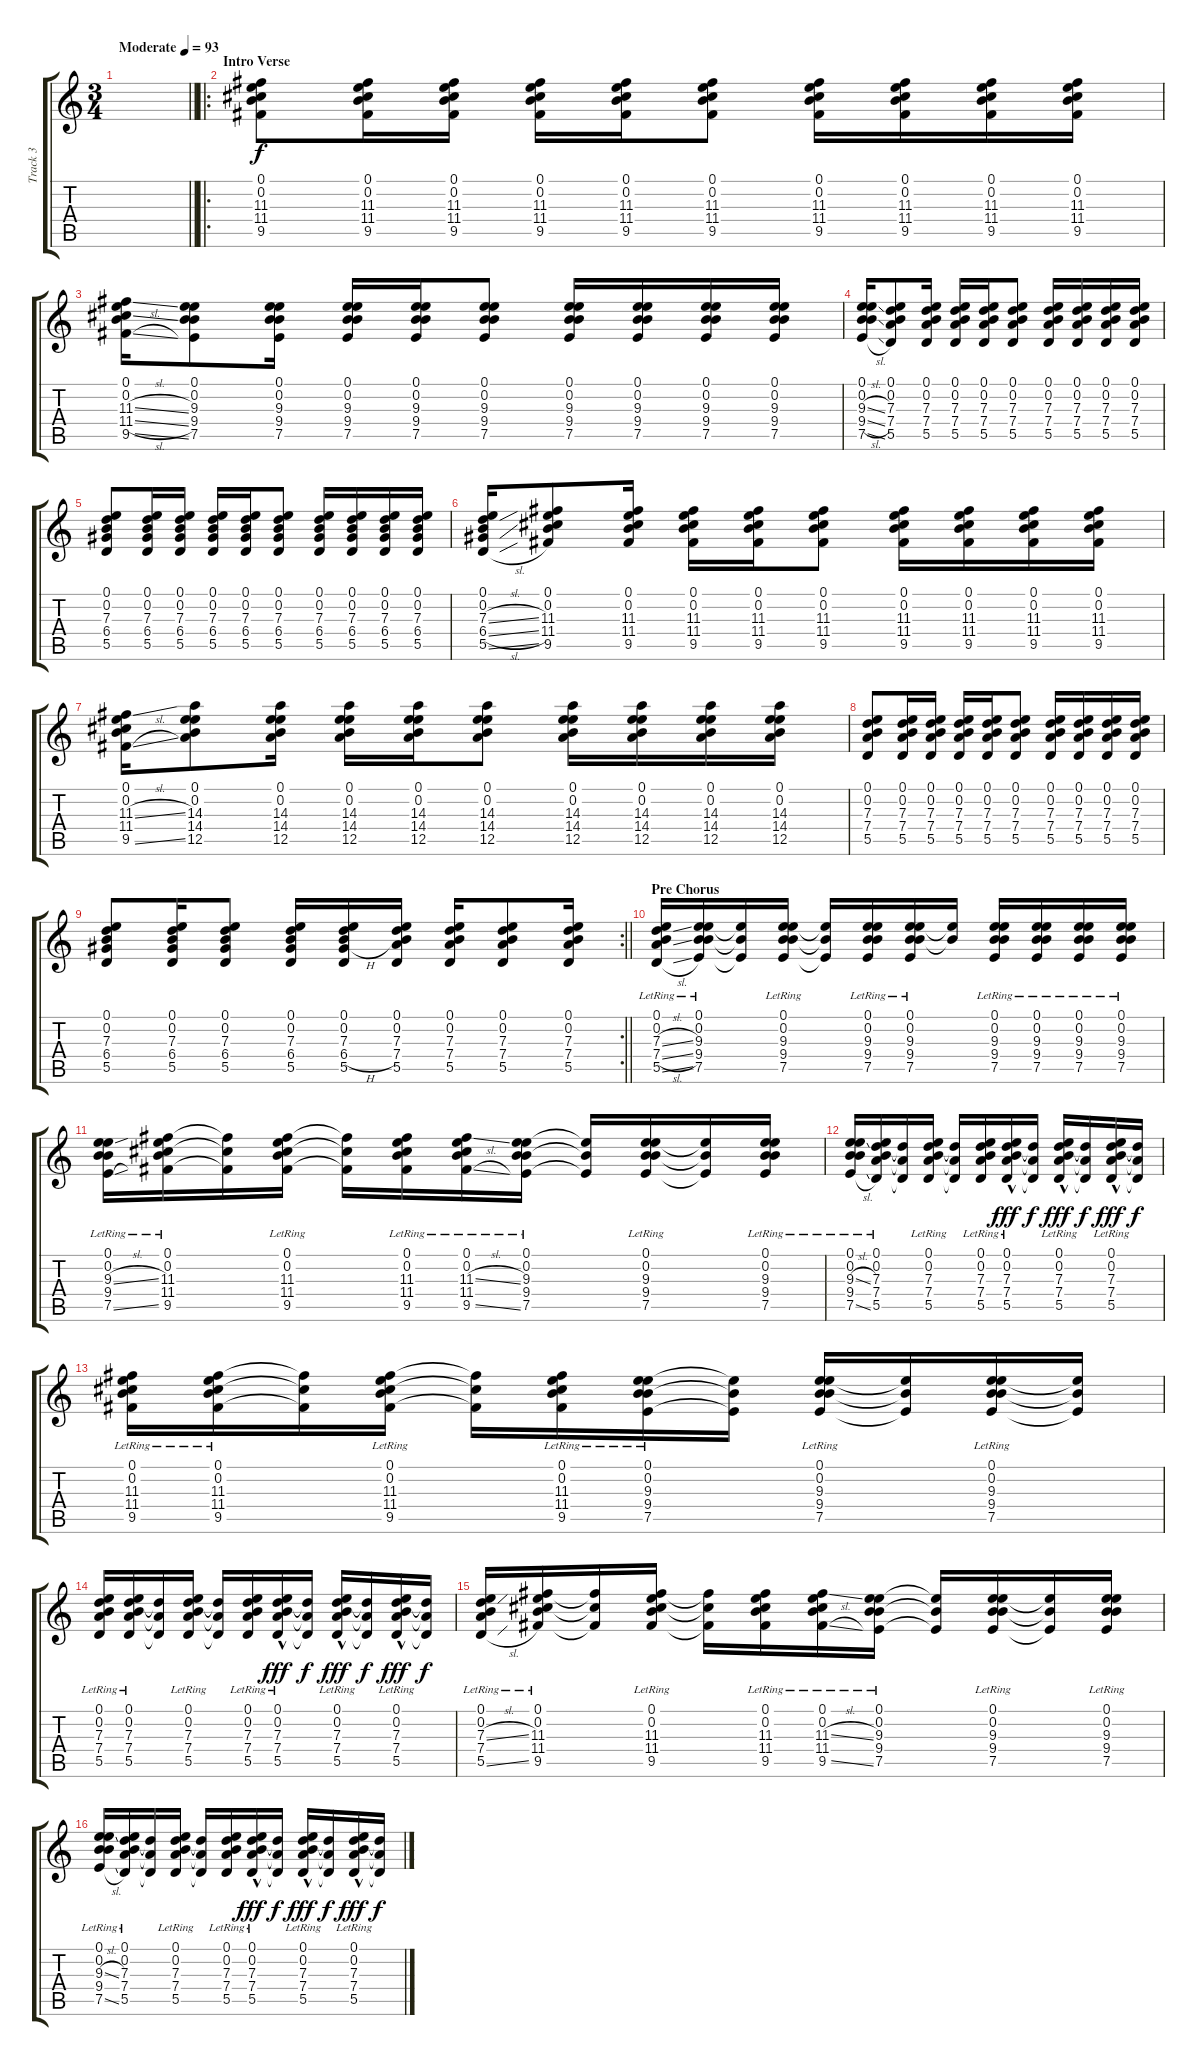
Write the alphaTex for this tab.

\track ("Track 3" "Track 3") {instrument acousticguitarsteel}
\staff {score tabs}
\tuning (E4 B3 G3 D3 A2 D2) {hide}
\ts (3 4)
\tempo (93 "Moderate")
\clef g2
\barLineRight lightlight
\ks c
|
\ro
\section ("" "Intro Verse")
(0.1 0.2 11.3 11.4 9.5).8 (0.1 0.2 11.3 11.4 9.5).16 (0.1 0.2 11.3 11.4 9.5).16 (0.1 0.2 11.3 11.4 9.5).16 (0.1 0.2 11.3 11.4 9.5).16 (0.1 0.2 11.3 11.4 9.5).8 (0.1 0.2 11.3 11.4 9.5).16 (0.1 0.2 11.3 11.4 9.5).16 (0.1 0.2 11.3 11.4 9.5).16 (0.1 0.2 11.3 11.4 9.5).16 |
(0.1 0.2 11.3{sl} 11.4{sl} 9.5{sl}).16 (0.1 0.2 9.3 9.4 7.5).8 (0.1 0.2 9.3 9.4 7.5).16 (0.1 0.2 9.3 9.4 7.5).16 (0.1 0.2 9.3 9.4 7.5).16 (0.1 0.2 9.3 9.4 7.5).8 (0.1 0.2 9.3 9.4 7.5).16 (0.1 0.2 9.3 9.4 7.5).16 (0.1 0.2 9.3 9.4 7.5).16 (0.1 0.2 9.3 9.4 7.5).16 |
(0.1 0.2 9.3{sl} 9.4{sl} 7.5{sl}).16 (0.1 0.2 7.3 7.4 5.5).8 (0.1 0.2 7.3 7.4 5.5).16 (0.1 0.2 7.3 7.4 5.5).16 (0.1 0.2 7.3 7.4 5.5).16 (0.1 0.2 7.3 7.4 5.5).8 (0.1 0.2 7.3 7.4 5.5).16 (0.1 0.2 7.3 7.4 5.5).16 (0.1 0.2 7.3 7.4 5.5).16 (0.1 0.2 7.3 7.4 5.5).16 |
(0.1 0.2 7.3 6.4 5.5).8 (0.1 0.2 7.3 6.4 5.5).16 (0.1 0.2 7.3 6.4 5.5).16 (0.1 0.2 7.3 6.4 5.5).16 (0.1 0.2 7.3 6.4 5.5).16 (0.1 0.2 7.3 6.4 5.5).8 (0.1 0.2 7.3 6.4 5.5).16 (0.1 0.2 7.3 6.4 5.5).16 (0.1 0.2 7.3 6.4 5.5).16 (0.1 0.2 7.3 6.4 5.5).16 |
(0.1 0.2 7.3{sl} 6.4{sl} 5.5{sl}).16 (0.1 0.2 11.3 11.4 9.5).8 (0.1 0.2 11.3 11.4 9.5).16 (0.1 0.2 11.3 11.4 9.5).16 (0.1 0.2 11.3 11.4 9.5).16 (0.1 0.2 11.3 11.4 9.5).8 (0.1 0.2 11.3 11.4 9.5).16 (0.1 0.2 11.3 11.4 9.5).16 (0.1 0.2 11.3 11.4 9.5).16 (0.1 0.2 11.3 11.4 9.5).16 |
(0.1 0.2 11.3{sl} 11.4 9.5{sl}).16 (0.1 0.2 14.3 14.4 12.5).8 (0.1 0.2 14.3 14.4 12.5).16 (0.1 0.2 14.3 14.4 12.5).16 (0.1 0.2 14.3 14.4 12.5).16 (0.1 0.2 14.3 14.4 12.5).8 (0.1 0.2 14.3 14.4 12.5).16 (0.1 0.2 14.3 14.4 12.5).16 (0.1 0.2 14.3 14.4 12.5).16 (0.1 0.2 14.3 14.4 12.5).16 |
(0.1 0.2 7.3 7.4 5.5).8 (0.1 0.2 7.3 7.4 5.5).16 (0.1 0.2 7.3 7.4 5.5).16 (0.1 0.2 7.3 7.4 5.5).16 (0.1 0.2 7.3 7.4 5.5).16 (0.1 0.2 7.3 7.4 5.5).8 (0.1 0.2 7.3 7.4 5.5).16 (0.1 0.2 7.3 7.4 5.5).16 (0.1 0.2 7.3 7.4 5.5).16 (0.1 0.2 7.3 7.4 5.5).16 |
\rc 2
\barLineRight lightlight
(0.1 0.2 7.3 6.4 5.5).8 (0.1 0.2 7.3 6.4 5.5).16 (0.1 0.2 7.3 6.4 5.5).8 (0.1 0.2 7.3 6.4 5.5).16 (0.1 0.2 7.3 6.4{h} 5.5).16 (0.1 0.2 7.3 7.4 5.5).16 (0.1 0.2 7.3 7.4 5.5).16 (0.1 0.2 7.3 7.4 5.5).8 (0.1 0.2 7.3 7.4 5.5).16 |
\section ("" "Pre Chorus")
(0.1{lr} 0.2{lr} 7.3{sl lr} 7.4{sl lr} 5.5{sl lr}).16 (0.1{lr} 0.2{lr} 9.3{lr} 9.4{lr} 7.5{lr}).16 (9.3{t} 9.4{t} 7.5{t}).16 (0.1{lr} 0.2{lr} 9.3{lr} 9.4{lr} 7.5{lr}).16 (9.3{t} 9.4{t} 7.5{t}).16 (0.1{lr} 0.2{lr} 9.3{lr} 9.4{lr} 7.5{lr}).16 (0.1{lr} 0.2{lr} 9.3{lr} 9.4{lr} 7.5{lr}).16 (9.3{t} 9.4{t}).16 (0.1{lr} 0.2{lr} 9.3{lr} 9.4{lr} 7.5{lr}).16 (0.1{lr} 0.2{lr} 9.3{lr} 9.4{lr} 7.5{lr}).16 (0.1{lr} 0.2{lr} 9.3{lr} 9.4{lr} 7.5{lr}).16 (0.1{lr} 0.2{lr} 9.3{lr} 9.4{lr} 7.5{lr}).16 |
(0.1{lr} 0.2{lr} 9.3{sl lr} 9.4{lr} 7.5{sl lr}).16 (0.1{lr} 0.2{lr} 11.3{lr} 11.4{lr} 9.5{lr}).16 (11.3{t} 11.4{t} 9.5{t}).16 (0.1{lr} 0.2{lr} 11.3{lr} 11.4{lr} 9.5{lr}).16 (11.3{t} 11.4{t} 9.5{t}).16 (0.1{lr} 0.2{lr} 11.3{lr} 11.4{lr} 9.5{lr}).16 (0.1{lr} 0.2{lr} 11.3{sl lr} 11.4{lr} 9.5{sl lr}).16 (0.1{lr} 0.2{lr} 9.3{lr} 9.4{lr} 7.5{lr}).16 (9.3{t} 9.4{t} 7.5{t}).16 (0.1{lr} 0.2{lr} 9.3{lr} 9.4{lr} 7.5{lr}).16 (9.3{t} 9.4{t} 7.5{t}).16 (0.1{lr} 0.2{lr} 9.3{lr} 9.4{lr} 7.5{lr}).16 |
(0.1{lr} 0.2{lr} 9.3{sl lr} 9.4{lr} 7.5{sl lr}).16 (0.1{lr} 0.2{lr} 7.3{lr} 7.4{lr} 5.5{lr}).16 (7.3{t} 7.4{t} 5.5{t}).16 (0.1{lr} 0.2{lr} 7.3{lr} 7.4{lr} 5.5{lr}).16 (7.3{t} 7.4{t} 5.5{t}).16 (0.1{lr} 0.2{lr} 7.3{lr} 7.4{lr} 5.5{lr}).16 (0.1{lr} 0.2{lr} 7.3{hac lr} 7.4{hac lr} 5.5{hac lr}).16{dy fff} (7.3{t} 7.4{t} 5.5{t}).16{dy f} (0.1{lr} 0.2{lr} 7.3{hac lr} 7.4{hac lr} 5.5{hac lr}).16{dy fff} (7.3{t} 7.4{t} 5.5{t}).16{dy f} (0.1{lr} 0.2{lr} 7.3{hac lr} 7.4{hac lr} 5.5{hac lr}).16{dy fff} (7.3{t} 7.4{t} 5.5{t}).16{dy f} |
(0.1{lr} 0.2{lr} 11.3{lr} 11.4{lr} 9.5{lr}).16 (0.1{lr} 0.2{lr} 11.3{lr} 11.4{lr} 9.5{lr}).16 (11.3{t} 11.4{t} 9.5{t}).16 (0.1{lr} 0.2{lr} 11.3{lr} 11.4{lr} 9.5{lr}).16 (11.3{t} 11.4{t} 9.5{t}).16 (0.1{lr} 0.2{lr} 11.3{lr} 11.4{lr} 9.5{lr}).16 (0.1{lr} 0.2{lr} 9.3{lr} 9.4{lr} 7.5{lr}).16 (9.3{t} 9.4{t} 7.5{t}).16 (0.1{lr} 0.2{lr} 9.3{lr} 9.4{lr} 7.5{lr}).16 (9.3{t} 9.4{t} 7.5{t}).16 (0.1{lr} 0.2{lr} 9.3{lr} 9.4{lr} 7.5{lr}).16 (9.3{t} 9.4{t} 7.5{t}).16 |
(0.1{lr} 0.2{lr} 7.3{lr} 7.4{lr} 5.5{lr}).16 (0.1{lr} 0.2{lr} 7.3{lr} 7.4{lr} 5.5{lr}).16 (7.3{t} 7.4{t} 5.5{t}).16 (0.1{lr} 0.2{lr} 7.3{lr} 7.4{lr} 5.5{lr}).16 (7.3{t} 7.4{t} 5.5{t}).16 (0.1{lr} 0.2{lr} 7.3{lr} 7.4{lr} 5.5{lr}).16 (0.1{lr} 0.2{lr} 7.3{hac lr} 7.4{hac lr} 5.5{hac lr}).16{dy fff} (7.3{t} 7.4{t} 5.5{t}).16{dy f} (0.1{lr} 0.2{lr} 7.3{hac lr} 7.4{hac lr} 5.5{hac lr}).16{dy fff} (7.3{t} 7.4{t} 5.5{t}).16{dy f} (0.1{lr} 0.2{lr} 7.3{hac lr} 7.4{hac lr} 5.5{hac lr}).16{dy fff} (7.3{t} 7.4{t} 5.5{t}).16{dy f} |
(0.1{lr} 0.2{lr} 7.3{sl lr} 7.4{lr} 5.5{sl lr}).16 (0.1{lr} 0.2{lr} 11.3{lr} 11.4{lr} 9.5{lr}).16 (11.3{t} 11.4{t} 9.5{t}).16 (0.1{lr} 0.2{lr} 11.3{lr} 11.4{lr} 9.5{lr}).16 (11.3{t} 11.4{t} 9.5{t}).16 (0.1{lr} 0.2{lr} 11.3{lr} 11.4{lr} 9.5{lr}).16 (0.1{lr} 0.2{lr} 11.3{sl lr} 11.4{lr} 9.5{sl lr}).16 (0.1{lr} 0.2{lr} 9.3{lr} 9.4{lr} 7.5{lr}).16 (9.3{t} 9.4{t} 7.5{t}).16 (0.1{lr} 0.2{lr} 9.3{lr} 9.4{lr} 7.5{lr}).16 (9.3{t} 9.4{t} 7.5{t}).16 (0.1{lr} 0.2{lr} 9.3{lr} 9.4{lr} 7.5{lr}).16 |
(0.1{lr} 0.2{lr} 9.3{sl lr} 9.4{lr} 7.5{sl lr}).16 (0.1{lr} 0.2{lr} 7.3{lr} 7.4{lr} 5.5{lr}).16 (7.3{t} 7.4{t} 5.5{t}).16 (0.1{lr} 0.2{lr} 7.3{lr} 7.4{lr} 5.5{lr}).16 (7.3{t} 7.4{t} 5.5{t}).16 (0.1{lr} 0.2{lr} 7.3{lr} 7.4{lr} 5.5{lr}).16 (0.1{lr} 0.2{lr} 7.3{hac lr} 7.4{hac lr} 5.5{hac lr}).16{dy fff} (7.3{t} 7.4{t} 5.5{t}).16{dy f} (0.1{lr} 0.2{lr} 7.3{hac lr} 7.4{hac lr} 5.5{hac lr}).16{dy fff} (7.3{t} 7.4{t} 5.5{t}).16{dy f} (0.1{lr} 0.2{lr} 7.3{hac lr} 7.4{hac lr} 5.5{hac lr}).16{dy fff} (7.3{t} 7.4{t} 5.5{t}).16{dy f}
